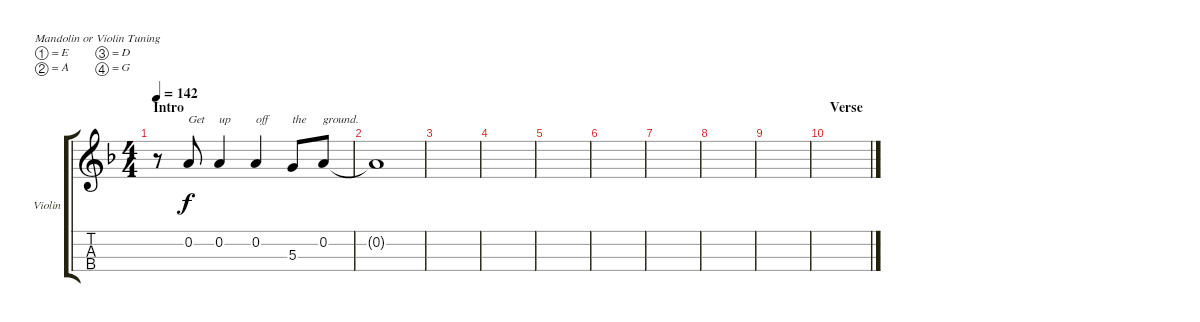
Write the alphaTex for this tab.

\bracketExtendMode groupsimilarinstruments
\firstSystemTrackNameOrientation horizontal
\otherSystemsTrackNameOrientation horizontal
\track ("Vocals" "Violin") {instrument violin}
\staff {score tabs}
\tuning (E5 A4 D4 G3)
\ts (4 4)
\section ("" "Intro")
\tempo 142
\clef g2
\scale
0.509881
\ks dminor
r.8{dy f instrument violin} 0.2.8{txt "Get"} 0.2.4{txt "up"} 0.2.4{txt "off"} 5.3.8{txt "the"} 0.2.8{txt "ground."} |
\scale
0.245059 0.2{t}.1 |
\scale
0.245059 |
\scale
0.333333 |
\scale
0.333333 |
\scale
0.333333 |
\scale
0.333333 |
\scale
0.333333 |
\scale
0.333333 |
\section ("" "Verse")
\scale
0.333333 |
\scale
0.333333 |
\scale
0.333333 |
\scale
0.333333 |
\scale
0.333333 |
\scale
0.333333 |
\scale
0.333333
